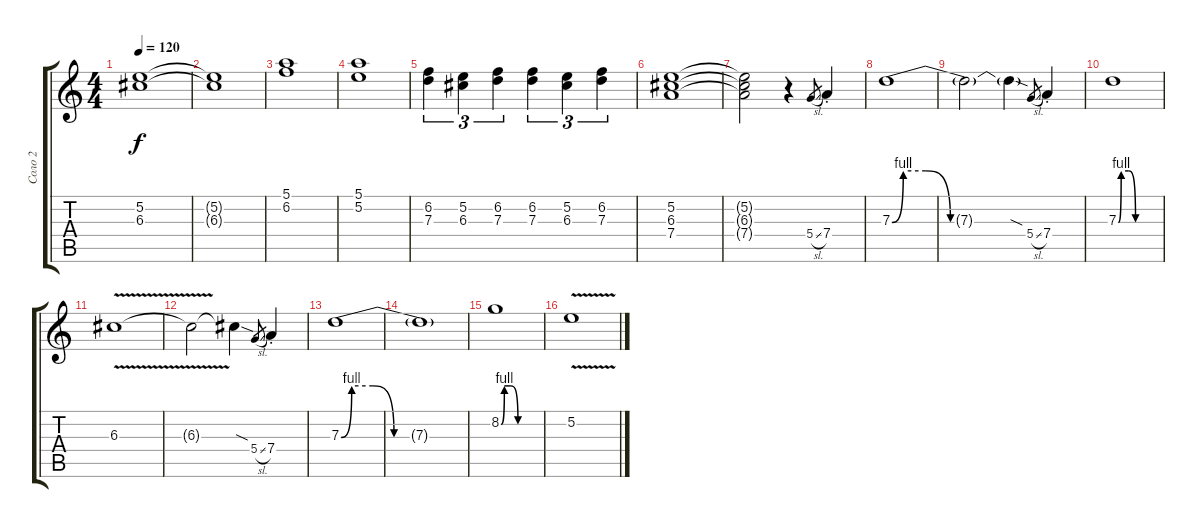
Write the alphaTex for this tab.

\track ("Соло 2" "Соло 2") {instrument acousticguitarsteel}
\staff {score tabs}
\tuning (E4 B3 G3 D3 A2 E2) {hide}
\ts (4 4)
\tempo 120
\clef g2
\ks c
(5.2 6.3).1{dy f} |
(5.2{t} 6.3{t}).1 |
(5.1 6.2).1 |
(5.1 5.2).1 |
(6.2 7.3).4{tu (3 2)} (5.2 6.3).4{tu (3 2)} (6.2 7.3).4{tu (3 2)} (6.2 7.3).4{tu (3 2)} (5.2 6.3).4{tu (3 2)} (6.2 7.3).4{tu (3 2)} |
(5.2 6.3 7.4).1 |
(5.2{t} 6.3{t} 7.4{t}).2 r.4 5.4{sl}.8{gr} 7.4{st}.4 |
7.3{be (custom 0 0 5 4 15 4 26 0 30 0 45 0 60 0)}.1 |
7.3{t}.2 7.3{sod t}.4 5.4{sl}.8{gr} 7.4{st}.4 |
7.3{be (custom 0 0 4 4 15 4 25 0 30 0 45 0 60 0)}.1 |
6.3{v}.1 |
6.3{t}.2 6.3{sod t}.4 5.4{sl}.8{gr} 7.4{st}.4 |
7.3{be (custom 0 0 5 4 15 4 25 0 30 0 45 0 60 0)}.1 |
7.3{t}.1 |
8.2{be (custom 0 0 5 4 15 4 26 0 30 0 45 0 60 0)}.1 |
5.2{v}.1
